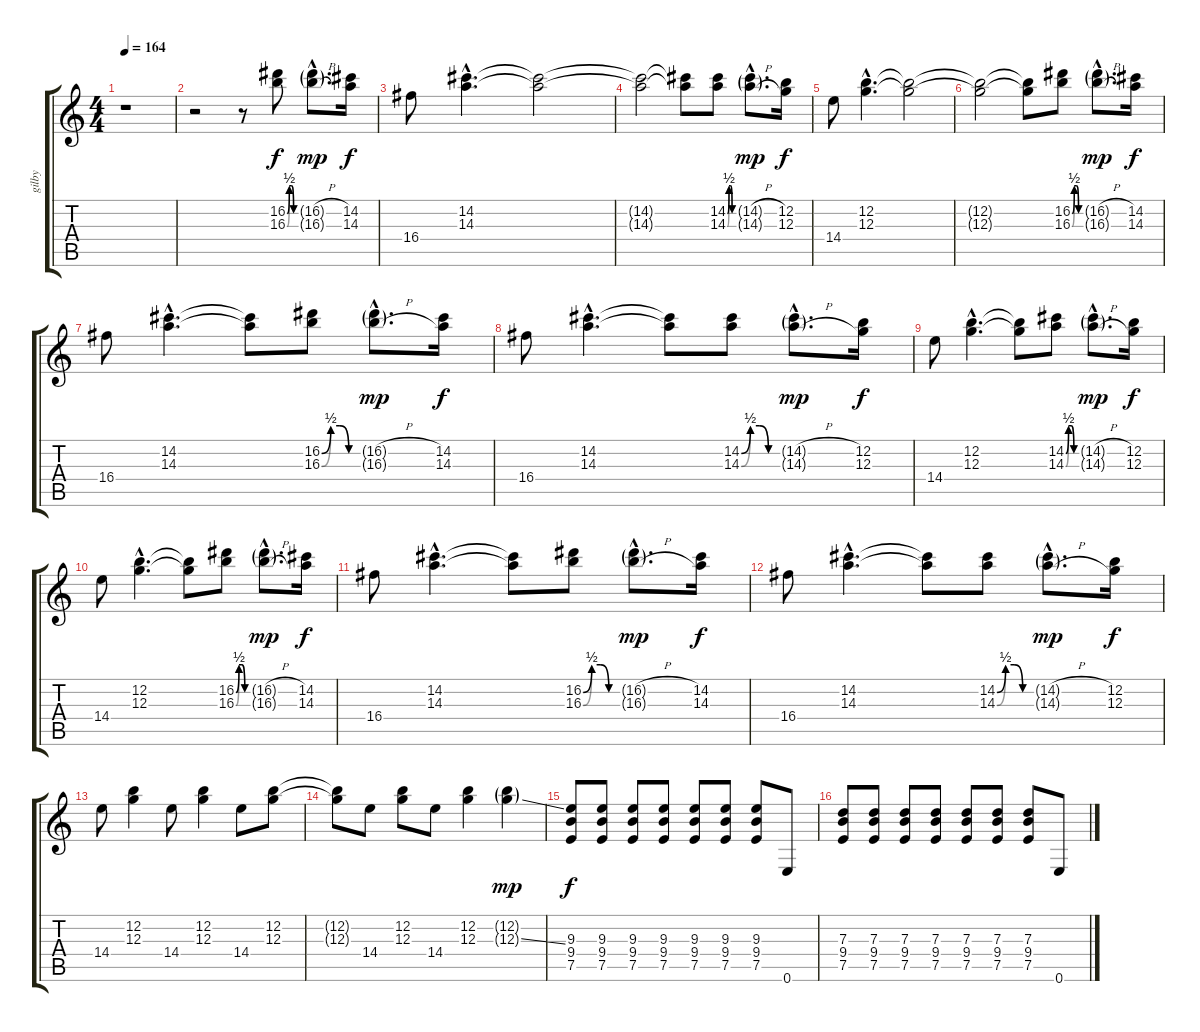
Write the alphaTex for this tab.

\track ("gilby" "gilby") {instrument overdrivenguitar}
\staff {score tabs}
\tuning (E4 B3 G3 D3 A2 E2) {hide}
\ts (4 4)
\tempo 164
\clef g2
\ks c
r.1{dy f} |
r.2 r.8 (16.2{be (custom 0 0 15 2 30 2 45 0 60 0)} 16.3{be (custom 0 0 15 2 30 2 45 0 60 0)}).8 (16.2{h g hac} 16.3{h g hac}).8{d dy mp} (14.2 14.3).16{dy f} |
16.4.8 (14.2{hac} 14.3{hac}).4{d} (14.2{t} 14.3{t}).2 |
(14.2{t} 14.3{t}).2 (14.2{t} 14.3{t}).8 (14.2{be (custom 0 0 15 2 30 2 45 0 60 0)} 14.3{be (custom 0 0 15 2 30 2 45 0 60 0)}).8 (14.2{h g hac} 14.3{h g hac}).8{d dy mp} (12.2 12.3).16{dy f} |
14.4.8 (12.2{hac} 12.3{hac}).4{d} (12.2{t} 12.3{t}).2 |
(12.2{t} 12.3{t}).2 (12.2{t} 12.3{t}).8 (16.2{be (custom 0 0 15 2 30 2 45 0 60 0)} 16.3{be (custom 0 0 15 2 30 2 45 0 60 0)}).8 (16.2{h g hac} 16.3{h g hac}).8{d dy mp} (14.2 14.3).16{dy f} |
16.4.8 (14.2{hac} 14.3{hac}).4{d} (14.2{t} 14.3{t}).8 (16.2{be (custom 0 0 15 2 30 2 45 0 60 0)} 16.3{be (custom 0 0 15 2 30 2 45 0 60 0)}).8 (16.2{h g hac} 16.3{h g hac}).8{d dy mp} (14.2 14.3).16{dy f} |
16.4.8 (14.2{hac} 14.3{hac}).4{d} (14.2{t} 14.3{t}).8 (14.2{be (custom 0 0 15 2 30 2 45 0 60 0)} 14.3{be (custom 0 0 15 2 30 2 45 0 60 0)}).8 (14.2{h g hac} 14.3{h g hac}).8{d dy mp} (12.2 12.3).16{dy f} |
14.4.8 (12.2{hac} 12.3{hac}).4{d} (12.2{t} 12.3{t}).8 (14.2{be (custom 0 0 15 2 30 2 45 0 60 0)} 14.3{be (custom 0 0 15 2 30 2 45 0 60 0)}).8 (14.2{h g hac} 14.3{h g hac}).8{d dy mp} (12.2 12.3).16{dy f} |
14.4.8 (12.2{hac} 12.3{hac}).4{d} (12.2{t} 12.3{t}).8 (16.2{be (custom 0 0 15 2 30 2 45 0 60 0)} 16.3{be (custom 0 0 15 2 30 2 45 0 60 0)}).8 (16.2{h g hac} 16.3{h g hac}).8{d dy mp} (14.2 14.3).16{dy f} |
16.4.8 (14.2{hac} 14.3{hac}).4{d} (14.2{t} 14.3{t}).8 (16.2{be (custom 0 0 15 2 30 2 45 0 60 0)} 16.3{be (custom 0 0 15 2 30 2 45 0 60 0)}).8 (16.2{h g hac} 16.3{h g hac}).8{d dy mp} (14.2 14.3).16{dy f} |
16.4.8 (14.2{hac} 14.3{hac}).4{d} (14.2{t} 14.3{t}).8 (14.2{be (custom 0 0 15 2 30 2 45 0 60 0)} 14.3{be (custom 0 0 15 2 30 2 45 0 60 0)}).8 (14.2{h g hac} 14.3{h g hac}).8{d dy mp} (12.2 12.3).16{dy f} |
14.4.8 (12.2 12.3).4 14.4.8 (12.2 12.3).4 14.4.8 (12.2 12.3).8 |
(12.2{t} 12.3{t}).8 14.4.8 (12.2 12.3).8 14.4.8 (12.2 12.3).4 (12.2{g} 12.3{ss g}).4{dy mp} |
(9.3 9.4 7.5).8{dy f} (9.3 9.4 7.5).8 (9.3 9.4 7.5).8 (9.3 9.4 7.5).8 (9.3 9.4 7.5).8 (9.3 9.4 7.5).8 (9.3 9.4 7.5).8 0.6.8 |
(7.3 9.4 7.5).8 (7.3 9.4 7.5).8 (7.3 9.4 7.5).8 (7.3 9.4 7.5).8 (7.3 9.4 7.5).8 (7.3 9.4 7.5).8 (7.3 9.4 7.5).8 0.6.8
